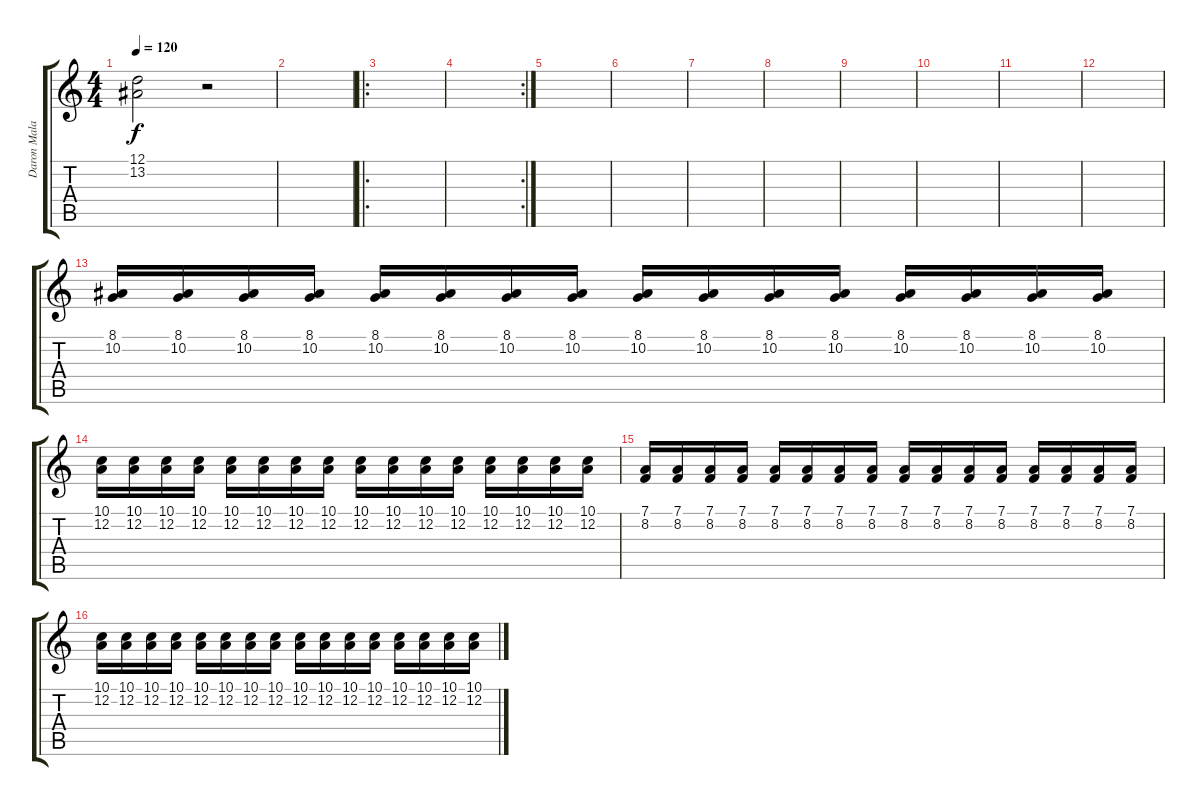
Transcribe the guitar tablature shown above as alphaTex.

\track ("Daron Malakian (Clean)" "Daron Mala") {instrument koto}
\staff {score tabs}
\tuning (D4 A3 F3 C3 G2 C2) {hide}
\ts (4 4)
\tempo 120
\clef g2
\ks c
(12.1 13.2).2{dy f} r.2 |
|
\ro
|
\rc 2
|
|
|
|
|
|
|
|
|
(8.1 10.2).16 (8.1 10.2).16 (8.1 10.2).16 (8.1 10.2).16 (8.1 10.2).16 (8.1 10.2).16 (8.1 10.2).16 (8.1 10.2).16 (8.1 10.2).16 (8.1 10.2).16 (8.1 10.2).16 (8.1 10.2).16 (8.1 10.2).16 (8.1 10.2).16 (8.1 10.2).16 (8.1 10.2).16 |
(10.1 12.2).16 (10.1 12.2).16 (10.1 12.2).16 (10.1 12.2).16 (10.1 12.2).16 (10.1 12.2).16 (10.1 12.2).16 (10.1 12.2).16 (10.1 12.2).16 (10.1 12.2).16 (10.1 12.2).16 (10.1 12.2).16 (10.1 12.2).16 (10.1 12.2).16 (10.1 12.2).16 (10.1 12.2).16 |
(7.1 8.2).16 (7.1 8.2).16 (7.1 8.2).16 (7.1 8.2).16 (7.1 8.2).16 (7.1 8.2).16 (7.1 8.2).16 (7.1 8.2).16 (7.1 8.2).16 (7.1 8.2).16 (7.1 8.2).16 (7.1 8.2).16 (7.1 8.2).16 (7.1 8.2).16 (7.1 8.2).16 (7.1 8.2).16 |
(10.1 12.2).16 (10.1 12.2).16 (10.1 12.2).16 (10.1 12.2).16 (10.1 12.2).16 (10.1 12.2).16 (10.1 12.2).16 (10.1 12.2).16 (10.1 12.2).16 (10.1 12.2).16 (10.1 12.2).16 (10.1 12.2).16 (10.1 12.2).16 (10.1 12.2).16 (10.1 12.2).16 (10.1 12.2).16
